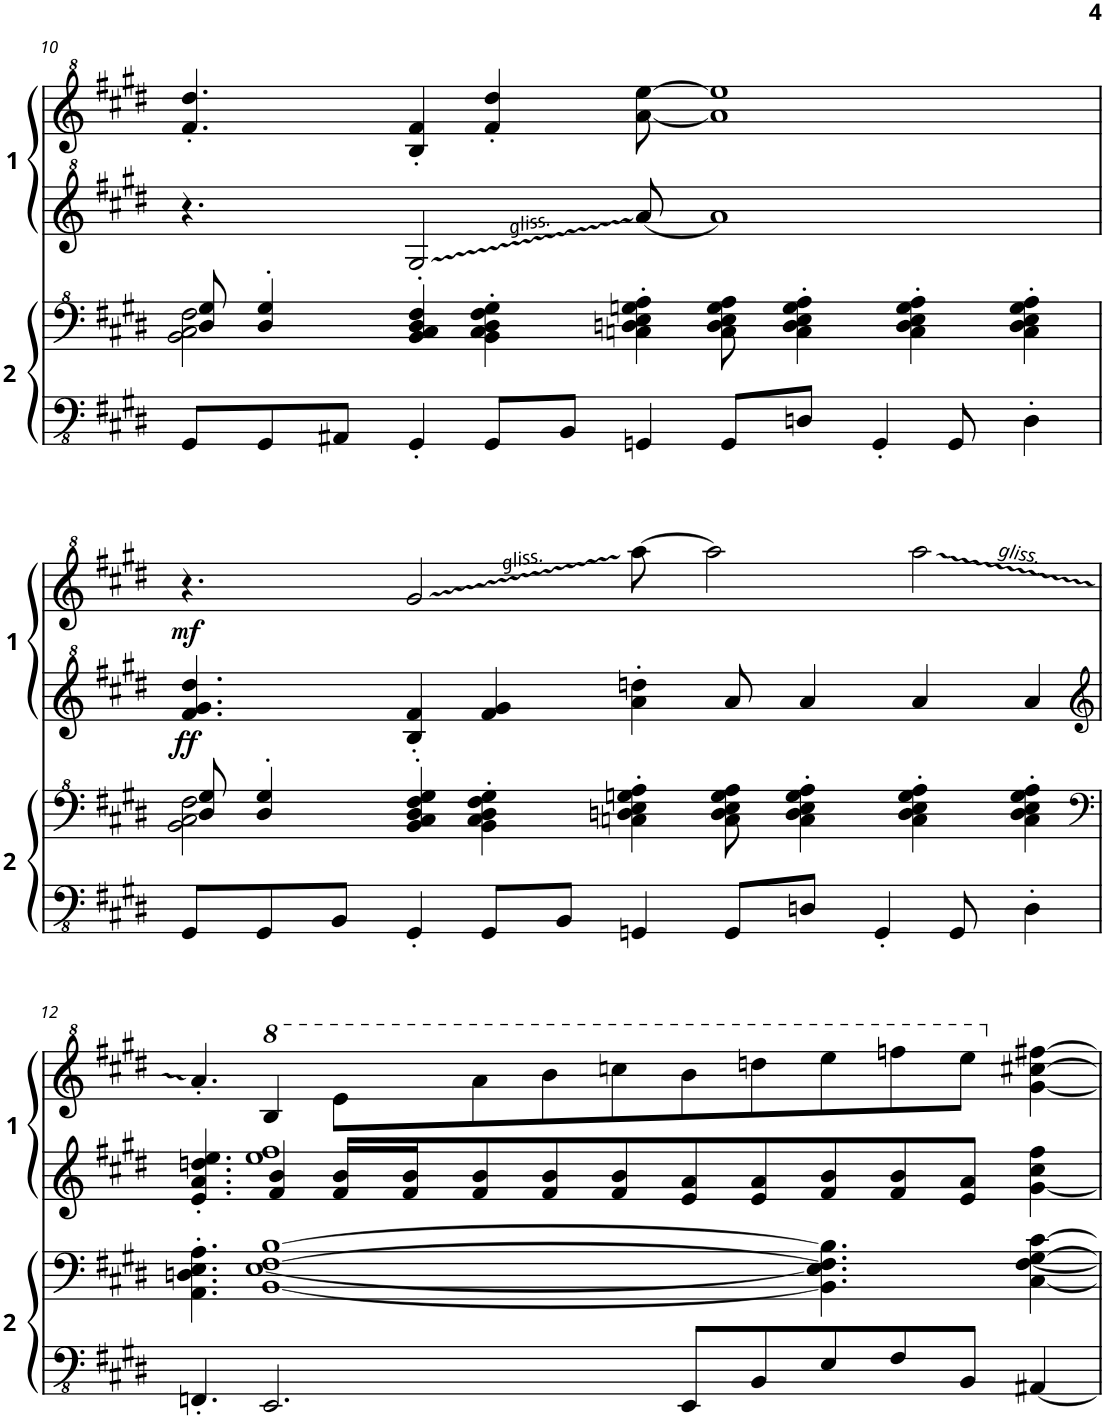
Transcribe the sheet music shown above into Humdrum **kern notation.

**kern	**kern	**kern	**kern	**dynam
*part2	*part2	*part1	*part1	*part1
*staff4	*staff3	*staff2	*staff1	*staff1/2
*I"Player 2	*	*I"Player 1	*	*
!!LO:PB:g=z
*clefFv4	*clefF^4	*clefG^2	*clefG^2	*
*k[f#c#g#d#]	*k[f#c#g#d#]	*k[f#c#g#d#]	*k[f#c#g#d#]	*
*M8/4	*M8/4	*M8/4	*M8/4	*
=10	=10	=10	=10	=10
*	*^	*	*	*
8GGG#/L	8d#/ 8g#/	2B\ 2c#\ 2f#\	4.r	4.ff#/' 4.ddd#/'	.
8GGG#/	4d#/' 4g#/'	.	.	.	.
8AAA#X/J	.	.	.	.	.
4GGG#'/	4B/' 4c#/' 4d#/' 4f#/'	.	2g#/	4b/' 4ff#/'	.
.	.	1.ryy	.	.	.
8GGG#/L	4B\' 4c#\' 4d#\' 4f#\' 4g#\'	.	.	4ff#/' 4ddd#/'	.
8BBB/J	.	.	.	.	.
4GGGn/	4cn\' 4dn\' 4e\' 4gn\' 4a\'	.	[8aa/	[8aa\ [8eee\	.
.	.	.	1aa]	1aa] 1eee]	.
8GGG/L	8c\ 8d\ 8e\ 8g\ 8a\	.	.	.	.
8DDn/J	4c\' 4d\' 4e\' 4g\' 4a\'	.	.	.	.
4GGG'/	.	.	.	.	.
.	4c\' 4d\' 4e\' 4g\' 4a\'	.	.	.	.
8GGG/	.	.	.	.	.
4DD'\	4c\' 4d\' 4e\' 4g\' 4a\'	.	.	.	.
!!LO:LB:g=z
=11	=11	=11	=11	=11	=11
*k[f#c#g#d#]	*k[f#c#g#d#]	*	*k[f#c#g#d#]	*k[f#c#g#d#]	*
!	!	!	!	!	!LO:DY:b=2
!	!	!	!	!	!LO:DY:n=1:b
8GGG#/L	8d#/ 8g#/	2B\ 2c#\ 2f#\	4.ff#/ 4.gg#/ 4.ddd#/	4.r	ff mf
8GGG#/	4d#/' 4g#/'	.	.	.	.
8BBB/J	.	.	.	.	.
4GGG#'/	4B/' 4c#/' 4d#/' 4f#/' 4g#/'	.	4b/' 4ff#/'	2gg#/	.
.	.	1.ryy	.	.	.
8GGG#/L	4B\' 4c#\' 4d#\' 4f#\' 4g#\'	.	4ff#/ 4gg#/	.	.
8BBB/J	.	.	.	.	.
4GGGn/	4cn\' 4dn\' 4e\' 4gn\' 4a\'	.	4aa\' 4dddn\'	[8aaa\	.
.	.	.	.	2aaa\]	.
8GGG/L	8c\ 8d\ 8e\ 8g\ 8a\	.	8aa/	.	.
8DDn/J	4c\' 4d\' 4e\' 4g\' 4a\'	.	4aa/	.	.
4GGG'/	.	.	.	.	.
.	4c\' 4d\' 4e\' 4g\' 4a\'	.	4aa/	2aaa\	.
8GGG/	.	.	.	.	.
4DD'\	4c\' 4d\' 4e\' 4g\' 4a\'	.	4aa/	.	.
*	*v	*v	*	*	*
!!LO:LB:g=z
=12	=12	=12	=12	=12
*	*clefF4	*clefG2	*	*
*	*	*^	*	*
4.FFFn'/	4.AA\' 4.Dn\' 4.E\' 4.A\'	4.e/' 4.a/' 4.ddn/' 4.ee/'	4.ryy	4.aa'/	.
*	*	*	*	*8va	*
2.EEE/	[1BB [1E [1F# [1B	4f#/ 4b/	1ee 1ff#	4bb/	.
.	.	16f#/ 16b/LL	.	8eee\L	.
.	.	16f#/ 16b/J	.	.	.
.	.	8f#/ 8b/	.	8aaa\	.
.	.	8f#/ 8b/	.	8bbb\	.
.	.	8f#/ 8b/	.	8ccccn\	.
8EEE/L	.	8e/ 8a/	.	8bbb\	.
8BBB/	.	8e/ 8a/	.	8ddddn\	.
8EE/	4.BB\] 4.E\] 4.F#\] 4.B\]	8f#/ 8b/	2ryy	8eeee\	.
8FF#/	.	8f#/ 8b/	.	8ffffn\	.
8BBB/J	.	8e/ 8a/J	.	8eeee\J	.
*	*	*	*	*X8va	*
[4AAA#X/	[4C#\ [4F#\ [4G#\ [4c#\	[4g#\ 4cc#\ 4ff#\	.	[4gg#\ [4ccc#X\ [4fff#X\	.
.	.	.	8ryy	.	.
*	*	*v	*v	*	*
=	=	=	=	=
*-	*-	*-	*-	*-
